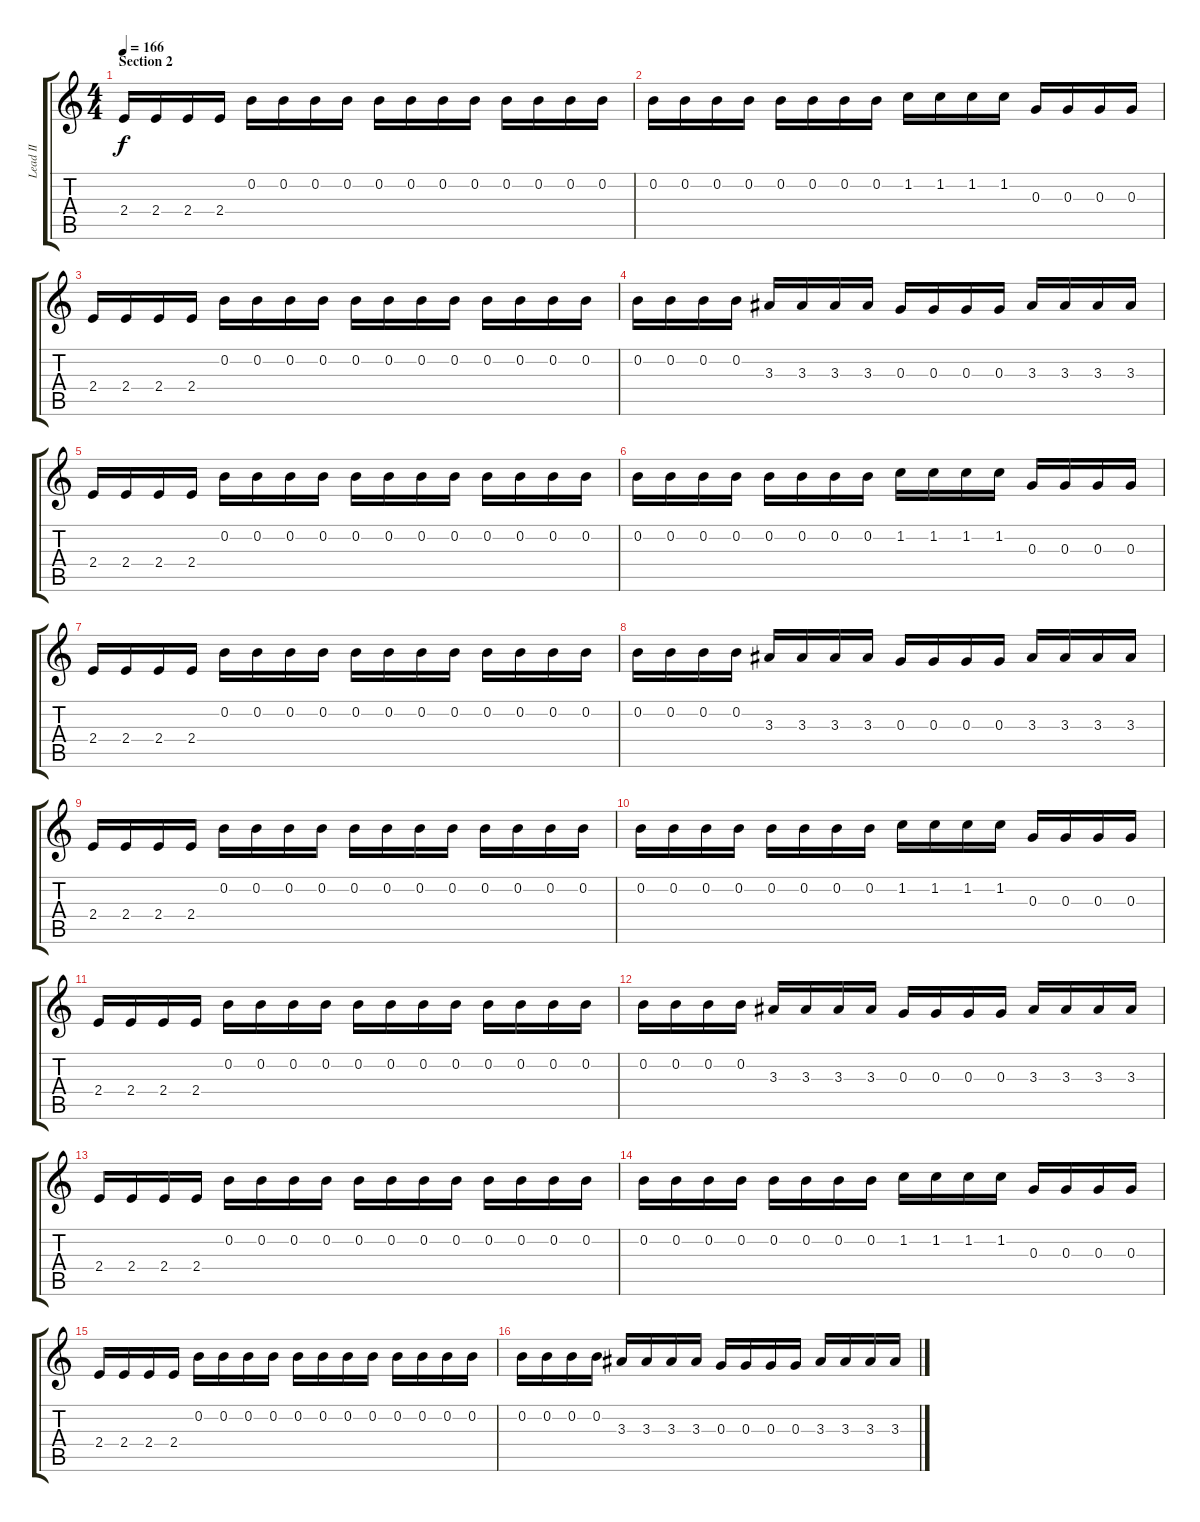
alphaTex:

\track ("Lead II" "Lead II") {instrument distortionguitar}
\staff {score tabs}
\tuning (E4 B3 G3 D3 A2 E2) {hide}
\ts (4 4)
\section ("" "Section 2")
\tempo 166
\clef g2
\ks c
2.4.16{dy f} 2.4.16 2.4.16 2.4.16 0.2.16 0.2.16 0.2.16 0.2.16 0.2.16 0.2.16 0.2.16 0.2.16 0.2.16 0.2.16 0.2.16 0.2.16 |
0.2.16 0.2.16 0.2.16 0.2.16 0.2.16 0.2.16 0.2.16 0.2.16 1.2.16 1.2.16 1.2.16 1.2.16 0.3.16 0.3.16 0.3.16 0.3.16 |
2.4.16 2.4.16 2.4.16 2.4.16 0.2.16 0.2.16 0.2.16 0.2.16 0.2.16 0.2.16 0.2.16 0.2.16 0.2.16 0.2.16 0.2.16 0.2.16 |
0.2.16 0.2.16 0.2.16 0.2.16 3.3.16 3.3.16 3.3.16 3.3.16 0.3.16 0.3.16 0.3.16 0.3.16 3.3.16 3.3.16 3.3.16 3.3.16 |
2.4.16 2.4.16 2.4.16 2.4.16 0.2.16 0.2.16 0.2.16 0.2.16 0.2.16 0.2.16 0.2.16 0.2.16 0.2.16 0.2.16 0.2.16 0.2.16 |
0.2.16 0.2.16 0.2.16 0.2.16 0.2.16 0.2.16 0.2.16 0.2.16 1.2.16 1.2.16 1.2.16 1.2.16 0.3.16 0.3.16 0.3.16 0.3.16 |
2.4.16 2.4.16 2.4.16 2.4.16 0.2.16 0.2.16 0.2.16 0.2.16 0.2.16 0.2.16 0.2.16 0.2.16 0.2.16 0.2.16 0.2.16 0.2.16 |
0.2.16 0.2.16 0.2.16 0.2.16 3.3.16 3.3.16 3.3.16 3.3.16 0.3.16 0.3.16 0.3.16 0.3.16 3.3.16 3.3.16 3.3.16 3.3.16 |
2.4.16 2.4.16 2.4.16 2.4.16 0.2.16 0.2.16 0.2.16 0.2.16 0.2.16 0.2.16 0.2.16 0.2.16 0.2.16 0.2.16 0.2.16 0.2.16 |
0.2.16 0.2.16 0.2.16 0.2.16 0.2.16 0.2.16 0.2.16 0.2.16 1.2.16 1.2.16 1.2.16 1.2.16 0.3.16 0.3.16 0.3.16 0.3.16 |
2.4.16 2.4.16 2.4.16 2.4.16 0.2.16 0.2.16 0.2.16 0.2.16 0.2.16 0.2.16 0.2.16 0.2.16 0.2.16 0.2.16 0.2.16 0.2.16 |
0.2.16 0.2.16 0.2.16 0.2.16 3.3.16 3.3.16 3.3.16 3.3.16 0.3.16 0.3.16 0.3.16 0.3.16 3.3.16 3.3.16 3.3.16 3.3.16 |
2.4.16 2.4.16 2.4.16 2.4.16 0.2.16 0.2.16 0.2.16 0.2.16 0.2.16 0.2.16 0.2.16 0.2.16 0.2.16 0.2.16 0.2.16 0.2.16 |
0.2.16 0.2.16 0.2.16 0.2.16 0.2.16 0.2.16 0.2.16 0.2.16 1.2.16 1.2.16 1.2.16 1.2.16 0.3.16 0.3.16 0.3.16 0.3.16 |
2.4.16 2.4.16 2.4.16 2.4.16 0.2.16 0.2.16 0.2.16 0.2.16 0.2.16 0.2.16 0.2.16 0.2.16 0.2.16 0.2.16 0.2.16 0.2.16 |
0.2.16 0.2.16 0.2.16 0.2.16 3.3.16 3.3.16 3.3.16 3.3.16 0.3.16 0.3.16 0.3.16 0.3.16 3.3.16 3.3.16 3.3.16 3.3.16
